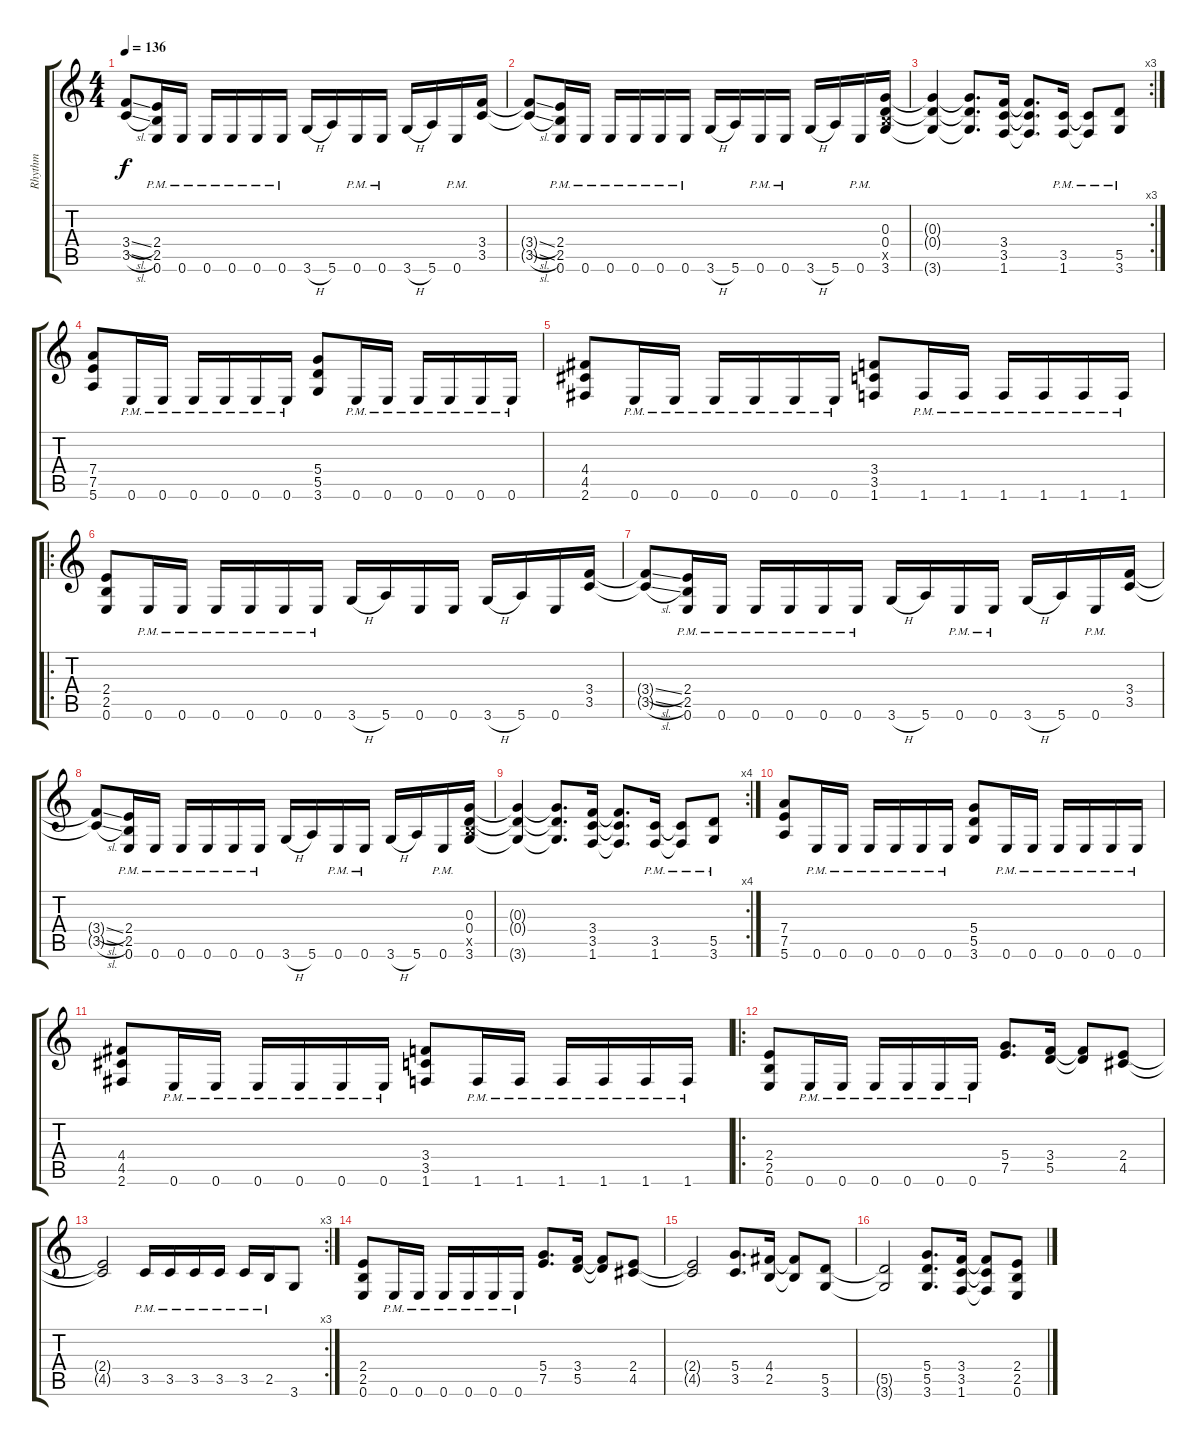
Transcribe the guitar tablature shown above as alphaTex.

\track ("Rhythm" "Rhythm") {instrument distortionguitar}
\staff {score tabs}
\tuning (E4 B3 G3 D3 A2 E2) {hide}
\ts (4 4)
\tempo 136
\clef g2
\ks c
(3.4{sl t} 3.5{sl t}).8{dy f} (2.4{pm} 2.5{pm} 0.6{pm}).16 0.6{pm}.16 0.6{pm}.16 0.6{pm}.16 0.6{pm}.16 0.6{pm}.16 3.6{h}.16 5.6.16 0.6{pm}.16 0.6{pm}.16 3.6{h}.16 5.6.16 0.6{pm}.16 (3.4 3.5).16 |
(3.4{sl t} 3.5{sl t}).8 (2.4{pm} 2.5{pm} 0.6{pm}).16 0.6{pm}.16 0.6{pm}.16 0.6{pm}.16 0.6{pm}.16 0.6{pm}.16 3.6{h}.16 5.6.16 0.6{pm}.16 0.6{pm}.16 3.6{h}.16 5.6.16 0.6{pm}.16 (0.3 0.4 2.5{x} 3.6).16 |
\rc 3
(0.3{t} 0.4{t} 3.6{t}).4 (0.3{t} 0.4{t} 3.6{t}).8{d} (3.4 3.5 1.6).16 (3.4{t} 3.5{t} 1.6{t}).8{d} (3.5{pm} 1.6{pm}).16 (3.5{pm t} 1.6{pm t}).8 (5.5{pm} 3.6{pm}).8 |
(7.4 7.5 5.6).8 0.6{pm}.16 0.6{pm}.16 0.6{pm}.16 0.6{pm}.16 0.6{pm}.16 0.6{pm}.16 (5.4 5.5 3.6).8 0.6{pm}.16 0.6{pm}.16 0.6{pm}.16 0.6{pm}.16 0.6{pm}.16 0.6{pm}.16 |
(4.4 4.5 2.6).8 0.6{pm}.16 0.6{pm}.16 0.6{pm}.16 0.6{pm}.16 0.6{pm}.16 0.6{pm}.16 (3.4 3.5 1.6).8 1.6{pm}.16 1.6{pm}.16 1.6{pm}.16 1.6{pm}.16 1.6{pm}.16 1.6{pm}.16 |
\ro
(2.4 2.5 0.6).8 0.6{pm}.16 0.6{pm}.16 0.6{pm}.16 0.6{pm}.16 0.6{pm}.16 0.6{pm}.16 3.6{h}.16 5.6.16 0.6.16 0.6.16 3.6{h}.16 5.6.16 0.6.16 (3.4 3.5).16 |
(3.4{sl t} 3.5{sl t}).8 (2.4{pm} 2.5{pm} 0.6{pm}).16 0.6{pm}.16 0.6{pm}.16 0.6{pm}.16 0.6{pm}.16 0.6{pm}.16 3.6{h}.16 5.6.16 0.6{pm}.16 0.6{pm}.16 3.6{h}.16 5.6.16 0.6{pm}.16 (3.4 3.5).16 |
(3.4{sl t} 3.5{sl t}).8 (2.4{pm} 2.5{pm} 0.6{pm}).16 0.6{pm}.16 0.6{pm}.16 0.6{pm}.16 0.6{pm}.16 0.6{pm}.16 3.6{h}.16 5.6.16 0.6{pm}.16 0.6{pm}.16 3.6{h}.16 5.6.16 0.6{pm}.16 (0.3 0.4 2.5{x} 3.6).16 |
\rc 4
(0.3{t} 0.4{t} 3.6{t}).4 (0.3{t} 0.4{t} 3.6{t}).8{d} (3.4 3.5 1.6).16 (3.4{t} 3.5{t} 1.6{t}).8{d} (3.5{pm} 1.6{pm}).16 (3.5{pm t} 1.6{pm t}).8 (5.5{pm} 3.6{pm}).8 |
(7.4 7.5 5.6).8 0.6{pm}.16 0.6{pm}.16 0.6{pm}.16 0.6{pm}.16 0.6{pm}.16 0.6{pm}.16 (5.4 5.5 3.6).8 0.6{pm}.16 0.6{pm}.16 0.6{pm}.16 0.6{pm}.16 0.6{pm}.16 0.6{pm}.16 |
(4.4 4.5 2.6).8 0.6{pm}.16 0.6{pm}.16 0.6{pm}.16 0.6{pm}.16 0.6{pm}.16 0.6{pm}.16 (3.4 3.5 1.6).8 1.6{pm}.16 1.6{pm}.16 1.6{pm}.16 1.6{pm}.16 1.6{pm}.16 1.6{pm}.16 |
\ro
(2.4 2.5 0.6).8 0.6{pm}.16 0.6{pm}.16 0.6{pm}.16 0.6{pm}.16 0.6{pm}.16 0.6{pm}.16 (5.4 7.5).8{d} (3.4 5.5).16 (3.4{t} 5.5{t}).8 (2.4 4.5).8 |
\rc 3
(2.4{t} 4.5{t}).2 3.5{pm}.16 3.5{pm}.16 3.5{pm}.16 3.5{pm}.16 3.5{pm}.16 2.5{pm}.16 3.6.8 |
(2.4 2.5 0.6).8 0.6{pm}.16 0.6{pm}.16 0.6{pm}.16 0.6{pm}.16 0.6{pm}.16 0.6{pm}.16 (5.4 7.5).8{d} (3.4 5.5).16 (3.4{t} 5.5{t}).8 (2.4 4.5).8 |
(2.4{t} 4.5{t}).2 (5.4 3.5).8{d} (4.4 2.5).16 (4.4{t} 2.5{t}).8 (5.5 3.6).8 |
(5.5{t} 3.6{t}).2 (5.4 5.5 3.6).8{d} (3.4 3.5 1.6).16 (3.4{t} 3.5{t} 1.6{t}).8 (2.4 2.5 0.6).8
